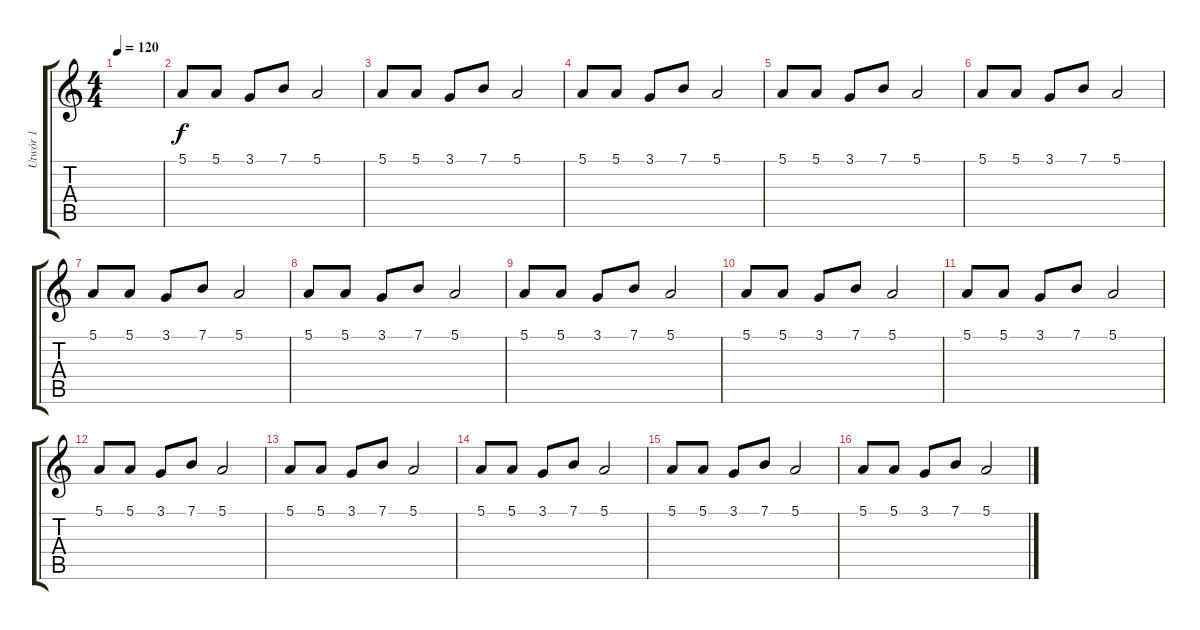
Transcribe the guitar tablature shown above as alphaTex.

\track ("Utwór 1" "Utwór 1") {instrument celesta}
\staff {score tabs}
\tuning (E4 B3 G3 D3 A2 E2) {hide}
\ts (4 4)
\tempo 120
\clef g2
\ks c
|
5.1.8 5.1.8 3.1.8 7.1.8 5.1.2 |
5.1.8 5.1.8 3.1.8 7.1.8 5.1.2 |
5.1.8 5.1.8 3.1.8 7.1.8 5.1.2 |
5.1.8 5.1.8 3.1.8 7.1.8 5.1.2 |
5.1.8 5.1.8 3.1.8 7.1.8 5.1.2 |
5.1.8 5.1.8 3.1.8 7.1.8 5.1.2 |
5.1.8 5.1.8 3.1.8 7.1.8 5.1.2 |
5.1.8 5.1.8 3.1.8 7.1.8 5.1.2 |
5.1.8 5.1.8 3.1.8 7.1.8 5.1.2 |
5.1.8 5.1.8 3.1.8 7.1.8 5.1.2 |
5.1.8 5.1.8 3.1.8 7.1.8 5.1.2 |
5.1.8 5.1.8 3.1.8 7.1.8 5.1.2 |
5.1.8 5.1.8 3.1.8 7.1.8 5.1.2 |
5.1.8 5.1.8 3.1.8 7.1.8 5.1.2 |
5.1.8 5.1.8 3.1.8 7.1.8 5.1.2
